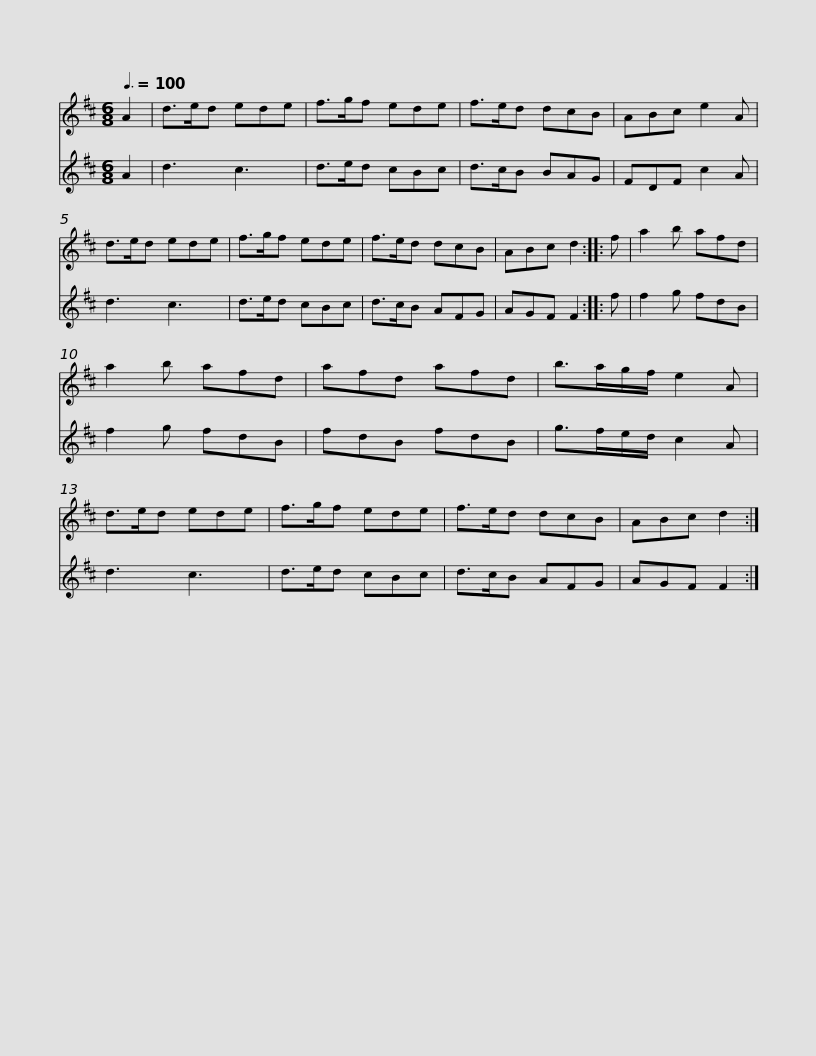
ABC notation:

X:1
%%score 1 2
L:1/8
Q:3/8=100
M:6/8
I:linebreak $
K:D
V:1 treble
V:2 treble
V:1
 A2 | d>ed ede | f>gf ede | f>ed dcB | ABc e2 A | %5
 d>ed ede | f>gf ede |$ f>ed dcB | ABc d2 :: f | %10
 a2 b afd | a2 b afd | afd afd | b>ag/f/ e2 A | d>ed ede |$ %15
 f>gf ede | f>ed dcB | ABc d2 :| %18
V:2
 A2 | d3 c3 | d>ed cBc | d>cB BAG | FDF c2 A | %5
 d3 c3 | d>ed cBc |$ d>cB AFG | AGF F2 :: f | %10
 f2 g fdB | f2 g fdB | fdB fdB | g>fe/d/ c2 A | d3 c3 |$ %15
 d>ed cBc | d>cB AFG | AGF F2 :| %18
